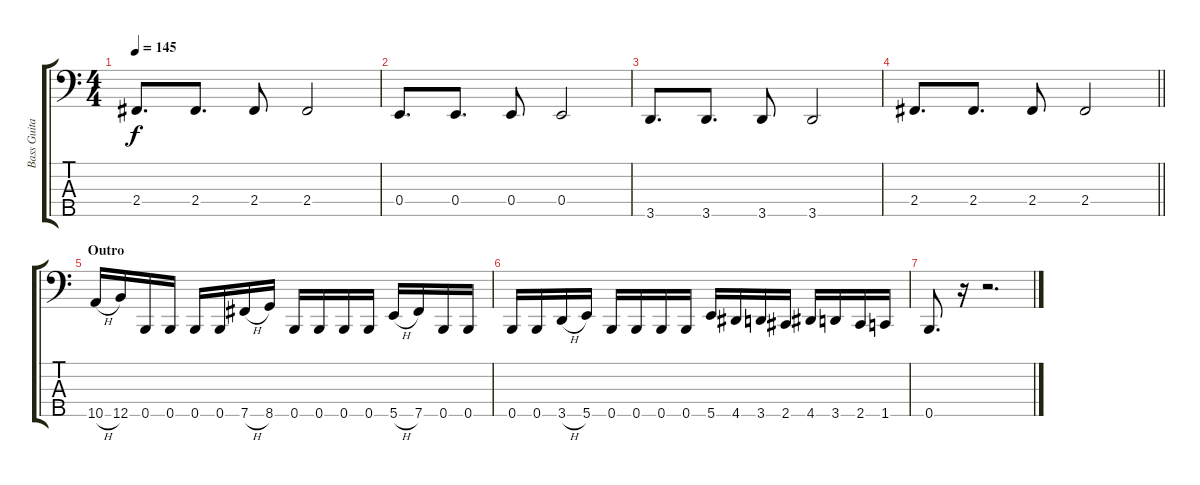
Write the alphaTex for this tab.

\track ("Bass Guitar" "Bass Guita") {instrument electricbassfinger}
\staff {score tabs}
\tuning (G2 D2 A1 E1 B0) {hide}
\ts (4 4)
\tempo 145
\clef f4
\ks c
2.4.8{d dy f} 2.4.8{d} 2.4.8 2.4.2 |
0.4.8{d} 0.4.8{d} 0.4.8 0.4.2 |
3.5.8{d} 3.5.8{d} 3.5.8 3.5.2 |
\barLineRight lightlight
2.4.8{d} 2.4.8{d} 2.4.8 2.4.2 |
\section ("" "Outro")
10.5{h}.16 12.5.16 0.5.16 0.5.16 0.5.16 0.5.16 7.5{h}.16 8.5.16 0.5.16 0.5.16 0.5.16 0.5.16 5.5{h}.16 7.5.16 0.5.16 0.5.16 |
0.5.16 0.5.16 3.5{h}.16 5.5.16 0.5.16 0.5.16 0.5.16 0.5.16 5.5.16 4.5.16 3.5.16 2.5.16 4.5.16 3.5.16 2.5.16 1.5.16 |
0.5.8{d} r.16 r.2{d}
